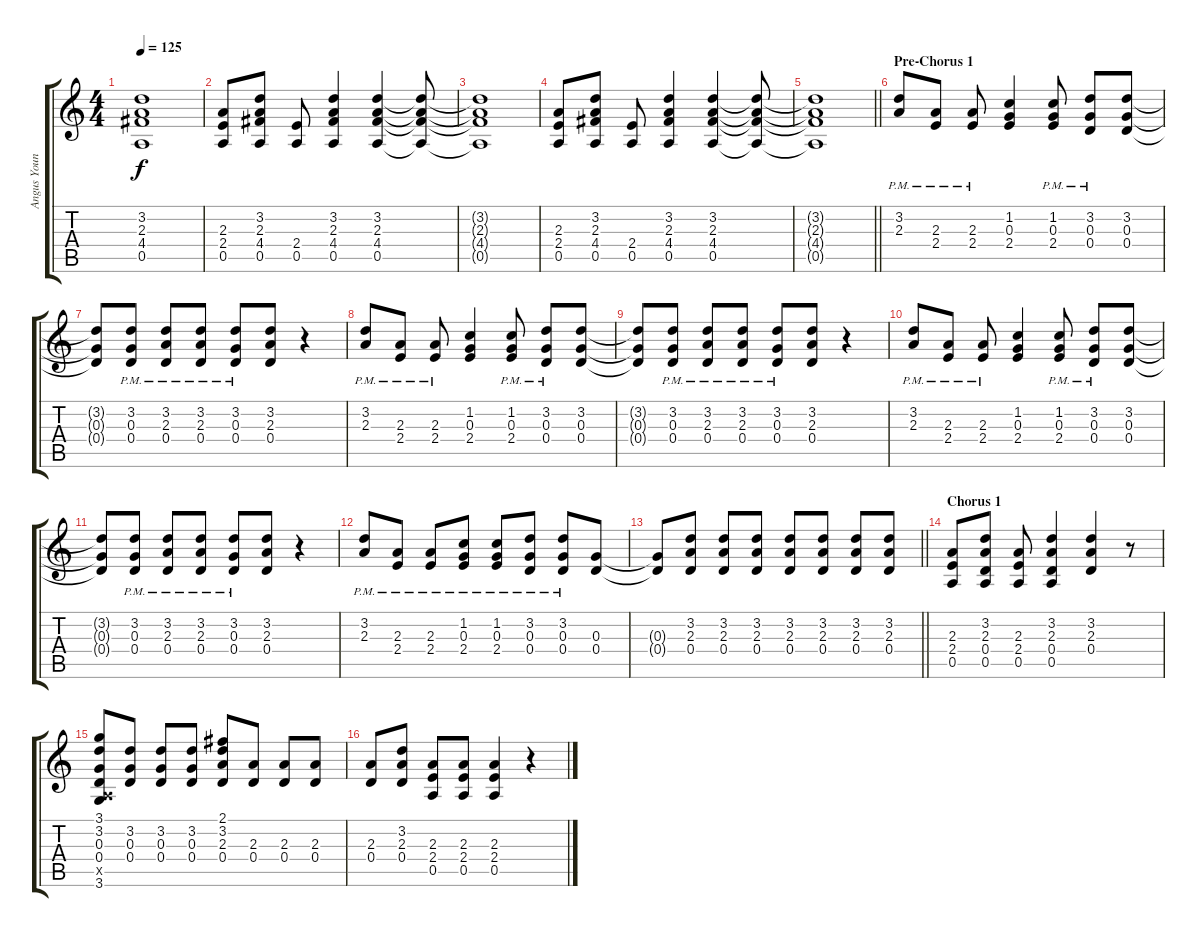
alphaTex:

\track ("Angus Young" "Angus Youn") {instrument distortionguitar}
\staff {score tabs}
\tuning (E4 B3 G3 D3 A2 E2) {hide}
\ts (4 4)
\tempo 125
\clef g2
\ks c
(3.2{t} 2.3{t} 4.4{t} 0.5{t}).1{dy f} |
(2.3 2.4 0.5).8 (3.2 2.3 4.4 0.5).8 (2.4 0.5).8 (3.2 2.3 4.4 0.5).4 (3.2 2.3 4.4 0.5).4 (3.2{t} 2.3{t} 4.4{t} 0.5{t}).8 |
(3.2{t} 2.3{t} 4.4{t} 0.5{t}).1 |
(2.3 2.4 0.5).8 (3.2 2.3 4.4 0.5).8 (2.4 0.5).8 (3.2 2.3 4.4 0.5).4 (3.2 2.3 4.4 0.5).4 (3.2{t} 2.3{t} 4.4{t} 0.5{t}).8 |
\barLineRight lightlight
(3.2{t} 2.3{t} 4.4{t} 0.5{t}).1 |
\section ("" "Pre-Chorus 1")
(3.2 2.3{pm}).8 (2.3{pm} 2.4).8 (2.3{pm} 2.4).8 (1.2 0.3 2.4).4 (1.2 0.3{pm} 2.4).8 (3.2 0.3{pm} 0.4).8 (3.2 0.3 0.4).8 |
(3.2{t} 0.3{t} 0.4{t}).8 (3.2 0.3{pm} 0.4).8 (3.2 2.3{pm} 0.4).8 (3.2 2.3{pm} 0.4).8 (3.2 0.3{pm} 0.4).8 (3.2 2.3 0.4).8 r.4 |
(3.2 2.3{pm}).8 (2.3{pm} 2.4).8 (2.3{pm} 2.4).8 (1.2 0.3 2.4).4 (1.2 0.3{pm} 2.4).8 (3.2 0.3{pm} 0.4).8 (3.2 0.3 0.4).8 |
(3.2{t} 0.3{t} 0.4{t}).8 (3.2 0.3{pm} 0.4).8 (3.2 2.3{pm} 0.4).8 (3.2 2.3{pm} 0.4).8 (3.2 0.3{pm} 0.4).8 (3.2 2.3 0.4).8 r.4 |
(3.2 2.3{pm}).8 (2.3{pm} 2.4).8 (2.3{pm} 2.4).8 (1.2 0.3 2.4).4 (1.2 0.3{pm} 2.4).8 (3.2 0.3{pm} 0.4).8 (3.2 0.3 0.4).8 |
(3.2{t} 0.3{t} 0.4{t}).8 (3.2 0.3{pm} 0.4).8 (3.2 2.3{pm} 0.4).8 (3.2 2.3{pm} 0.4).8 (3.2 0.3{pm} 0.4).8 (3.2 2.3 0.4).8 r.4 |
(3.2 2.3{pm}).8 (2.3{pm} 2.4).8 (2.3{pm} 2.4).8 (1.2 0.3{pm} 2.4).8 (1.2 0.3{pm} 2.4).8 (3.2 0.3{pm} 0.4).8 (3.2 0.3{pm} 0.4).8 (0.3 0.4).8 |
\barLineRight lightlight
(0.3{t} 0.4{t}).8 (3.2 2.3 0.4).8 (3.2 2.3 0.4).8 (3.2 2.3 0.4).8 (3.2 2.3 0.4).8 (3.2 2.3 0.4).8 (3.2 2.3 0.4).8 (3.2 2.3 0.4).8 |
\section ("" "Chorus 1")
(2.3 2.4 0.5).8 (3.2 2.3 0.4 0.5).8 (2.3 2.4 0.5).8 (3.2 2.3 0.4 0.5).4 (3.2 2.3 0.4).4 r.8 |
(3.1 3.2 0.3 0.4 0.5{x} 3.6).8 (3.2 0.3 0.4).8 (3.2 0.3 0.4).8 (3.2 0.3 0.4).8 (2.1 3.2 2.3 0.4).8 (2.3 0.4).8 (2.3 0.4).8 (2.3 0.4).8 |
(2.3 0.4).8 (3.2 2.3 0.4).8 (2.3 2.4 0.5).8 (2.3 2.4 0.5).8 (2.3 2.4 0.5).4 r.4
